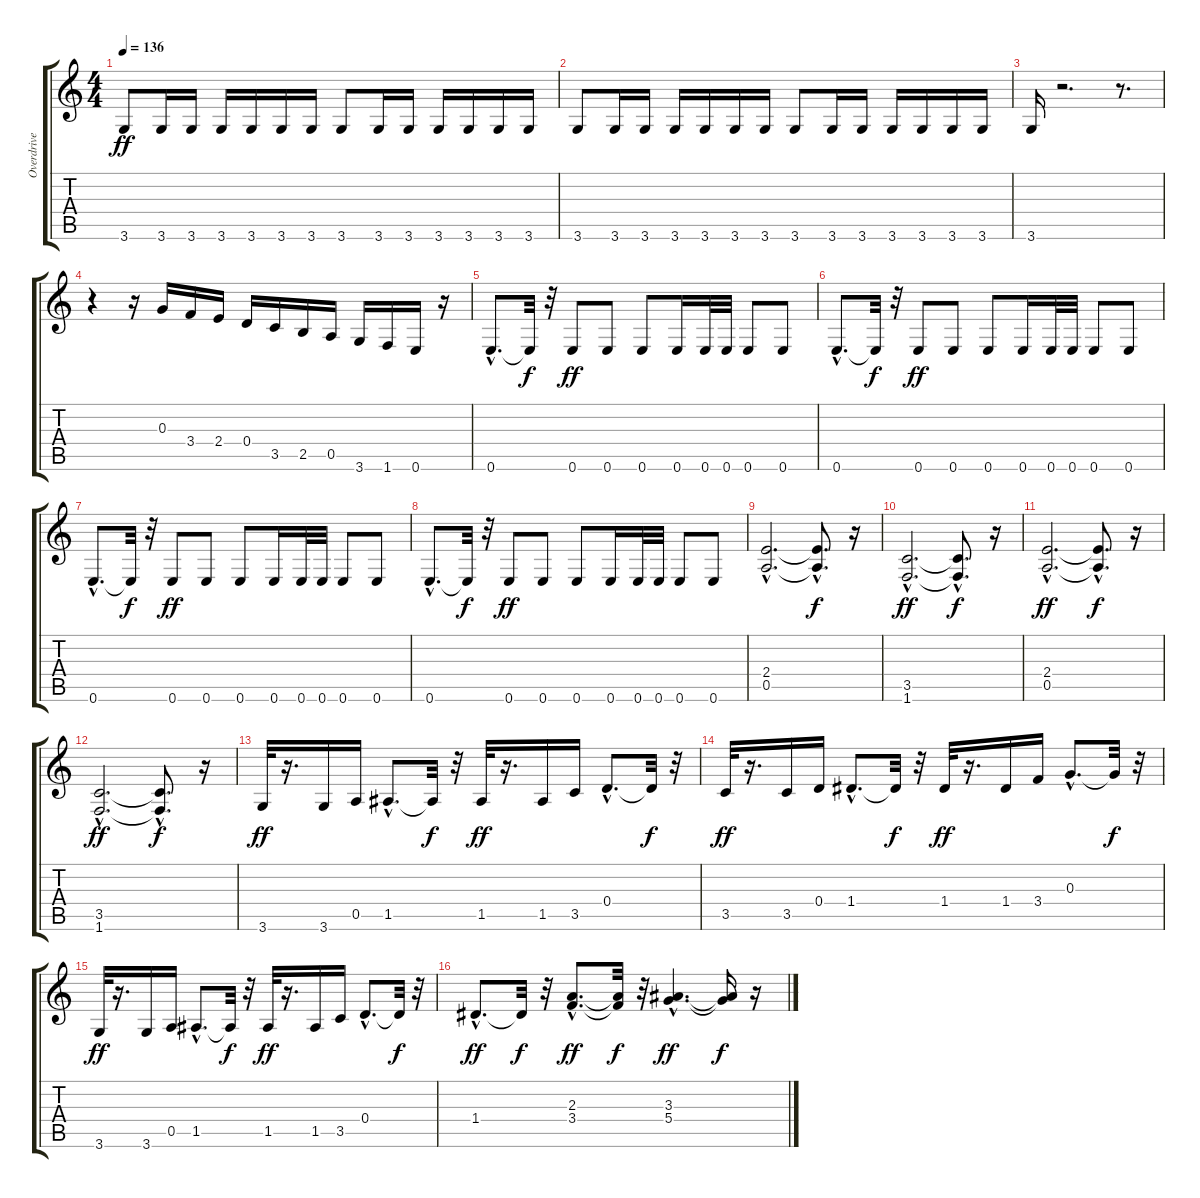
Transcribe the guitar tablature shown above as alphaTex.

\track ("Overdrive guitar -1" "Overdrive ") {instrument distortionguitar}
\staff {score tabs}
\tuning (E4 B3 G3 D3 A2 E2) {hide}
\ts (4 4)
\tempo 136
\clef g2
\ks c
3.6.8{dy ff} 3.6.16 3.6.16 3.6.16 3.6.16 3.6.16 3.6.16 3.6.8 3.6.16 3.6.16 3.6.16 3.6.16 3.6.16 3.6.16 |
3.6.8 3.6.16 3.6.16 3.6.16 3.6.16 3.6.16 3.6.16 3.6.8 3.6.16 3.6.16 3.6.16 3.6.16 3.6.16 3.6.16 |
3.6.16 r.2{d} r.8{d} |
r.4 r.16 0.3.16{instrument guitarfretnoise} 3.4.16 2.4.16 0.4.16 3.5.16 2.5.16 0.5.16 3.6.16 1.6.16 0.6.16 r.16 |
0.6{hac}.8{d instrument overdrivenguitar} 0.6{t}.32{dy f} r.32 0.6.8{dy ff} 0.6.8 0.6.8 0.6.16 0.6.32 0.6.32 0.6.8 0.6.8 |
0.6{hac}.8{d} 0.6{t}.32{dy f} r.32 0.6.8{dy ff} 0.6.8 0.6.8 0.6.16 0.6.32 0.6.32 0.6.8 0.6.8 |
0.6{hac}.8{d} 0.6{t}.32{dy f} r.32 0.6.8{dy ff} 0.6.8 0.6.8 0.6.16 0.6.32 0.6.32 0.6.8 0.6.8 |
0.6{hac}.8{d} 0.6{t}.32{dy f} r.32 0.6.8{dy ff} 0.6.8 0.6.8 0.6.16 0.6.32 0.6.32 0.6.8 0.6.8 |
(2.4{hac} 0.5{hac}).2{d} (2.4{hac t} 0.5{hac t}).8{d dy f} r.16 |
(3.5{hac} 1.6{hac}).2{d dy ff} (3.5{hac t} 1.6{hac t}).8{d dy f} r.16 |
(2.4{hac} 0.5{hac}).2{d dy ff} (2.4{hac t} 0.5{hac t}).8{d dy f} r.16 |
(3.5{hac} 1.6{hac}).2{d dy ff} (3.5{hac t} 1.6{hac t}).8{d dy f} r.16 |
3.6.32{dy ff} r.16{d} 3.6.16 0.5.16 1.5{hac}.8{d} 1.5{t}.32{dy f} r.32 1.5.32{dy ff} r.16{d} 1.5.16 3.5.16 0.4{hac}.8{d} 0.4{t}.32{dy f} r.32 |
3.5.32{dy ff} r.16{d} 3.5.16 0.4.16 1.4{hac}.8{d} 1.4{t}.32{dy f} r.32 1.4.32{dy ff} r.16{d} 1.4.16 3.4.16 0.3{hac}.8{d} 0.3{t}.32{dy f} r.32 |
3.6.32{dy ff} r.16{d} 3.6.16 0.5.16 1.5{hac}.8{d} 1.5{t}.32{dy f} r.32 1.5.32{dy ff} r.16{d} 1.5.16 3.5.16 0.4{hac}.8{d} 0.4{t}.32{dy f} r.32 |
1.4{hac}.8{d dy ff} 1.4{t}.32{dy f} r.32 (2.3{hac} 3.4{hac}).8{d dy ff} (2.3{t} 3.4{t}).32{dy f} r.32 (3.3{hac} 5.4{hac}).4{d dy ff} (3.3{t} 5.4{t}).16{dy f} r.16
